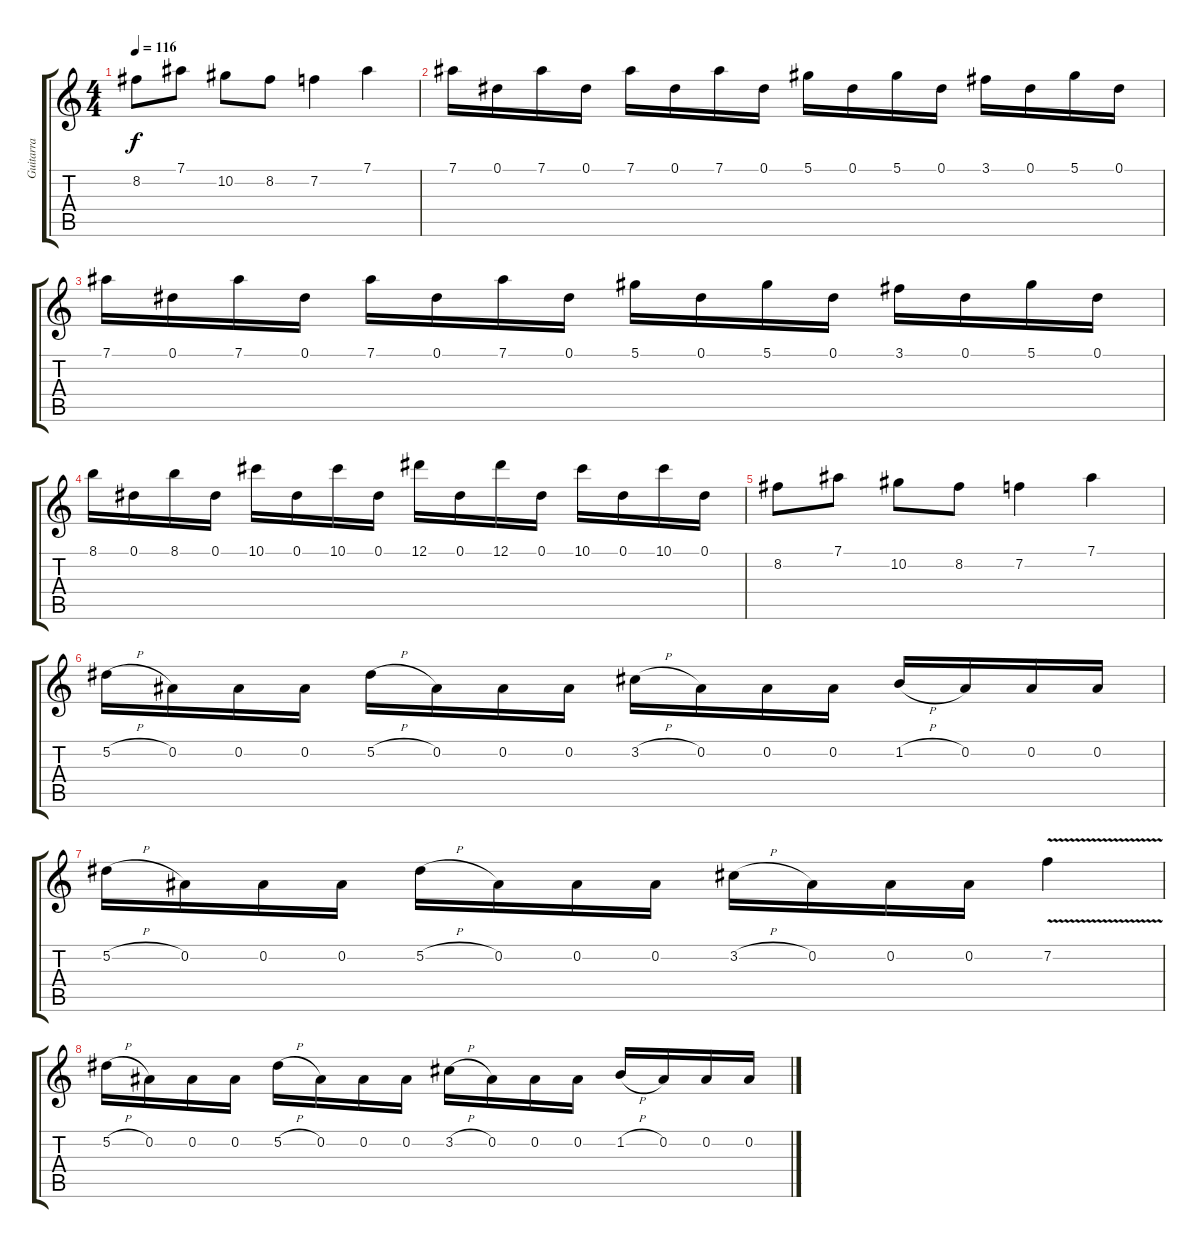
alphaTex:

\track ("Guitarra" "Guitarra") {instrument electricguitarclean}
\staff {score tabs}
\tuning (Eb4 Bb3 Gb3 Db3 Ab2 Eb2) {hide}
\ts (4 4)
\tempo 116
\clef g2
\ks c
8.2.8{dy f} 7.1.8 10.2.8 8.2.8 7.2.4 7.1.4 |
7.1.16{instrument distortionguitar} 0.1.16 7.1.16 0.1.16 7.1.16 0.1.16 7.1.16 0.1.16 5.1.16 0.1.16 5.1.16 0.1.16 3.1.16 0.1.16 5.1.16 0.1.16 |
7.1.16 0.1.16 7.1.16 0.1.16 7.1.16 0.1.16 7.1.16 0.1.16 5.1.16 0.1.16 5.1.16 0.1.16 3.1.16 0.1.16 5.1.16 0.1.16 |
8.1.16 0.1.16 8.1.16 0.1.16 10.1.16 0.1.16 10.1.16 0.1.16 12.1.16 0.1.16 12.1.16 0.1.16 10.1.16 0.1.16 10.1.16 0.1.16 |
8.2.8 7.1.8 10.2.8 8.2.8 7.2.4 7.1.4 |
5.2{h}.16{volume 13 instrument distortionguitar} 0.2.16 0.2.16 0.2.16 5.2{h}.16 0.2.16 0.2.16 0.2.16 3.2{h}.16 0.2.16 0.2.16 0.2.16 1.2{h}.16 0.2.16 0.2.16 0.2.16 |
5.2{h}.16 0.2.16 0.2.16 0.2.16 5.2{h}.16 0.2.16 0.2.16 0.2.16 3.2{h}.16 0.2.16 0.2.16 0.2.16 7.2{v}.4 |
5.2{h}.16 0.2.16 0.2.16 0.2.16 5.2{h}.16 0.2.16 0.2.16 0.2.16 3.2{h}.16 0.2.16 0.2.16 0.2.16 1.2{h}.16 0.2.16 0.2.16 0.2.16
